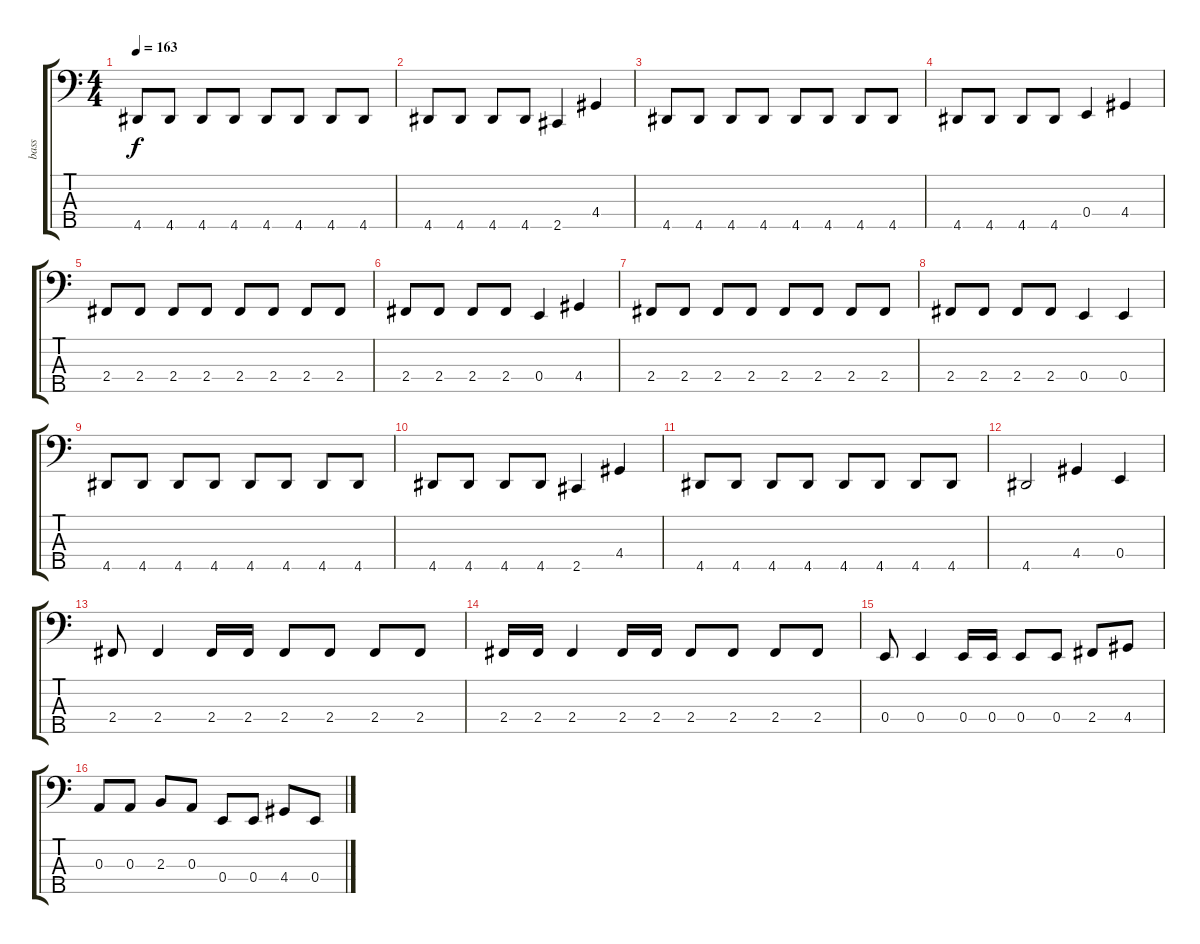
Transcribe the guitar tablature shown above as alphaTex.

\track ("bass" "bass") {instrument electricbassfinger}
\staff {score tabs}
\tuning (G2 D2 A1 E1 B0) {hide}
\ts (4 4)
\tempo 163
\clef f4
\ks c
4.5.8{dy f} 4.5.8 4.5.8 4.5.8 4.5.8 4.5.8 4.5.8 4.5.8 |
4.5.8 4.5.8 4.5.8 4.5.8 2.5.4 4.4.4 |
4.5.8 4.5.8 4.5.8 4.5.8 4.5.8 4.5.8 4.5.8 4.5.8 |
4.5.8 4.5.8 4.5.8 4.5.8 0.4.4 4.4.4 |
2.4.8 2.4.8 2.4.8 2.4.8 2.4.8 2.4.8 2.4.8 2.4.8 |
2.4.8 2.4.8 2.4.8 2.4.8 0.4.4 4.4.4 |
2.4.8 2.4.8 2.4.8 2.4.8 2.4.8 2.4.8 2.4.8 2.4.8 |
2.4.8 2.4.8 2.4.8 2.4.8 0.4.4 0.4.4 |
4.5.8 4.5.8 4.5.8 4.5.8 4.5.8 4.5.8 4.5.8 4.5.8 |
4.5.8 4.5.8 4.5.8 4.5.8 2.5.4 4.4.4 |
4.5.8 4.5.8 4.5.8 4.5.8 4.5.8 4.5.8 4.5.8 4.5.8 |
4.5.2 4.4.4 0.4.4 |
2.4.8 2.4.4 2.4.16 2.4.16 2.4.8 2.4.8 2.4.8 2.4.8 |
2.4.16 2.4.16 2.4.4 2.4.16 2.4.16 2.4.8 2.4.8 2.4.8 2.4.8 |
0.4.8 0.4.4 0.4.16 0.4.16 0.4.8 0.4.8 2.4.8 4.4.8 |
0.3.8 0.3.8 2.3.8 0.3.8 0.4.8 0.4.8 4.4.8 0.4.8
